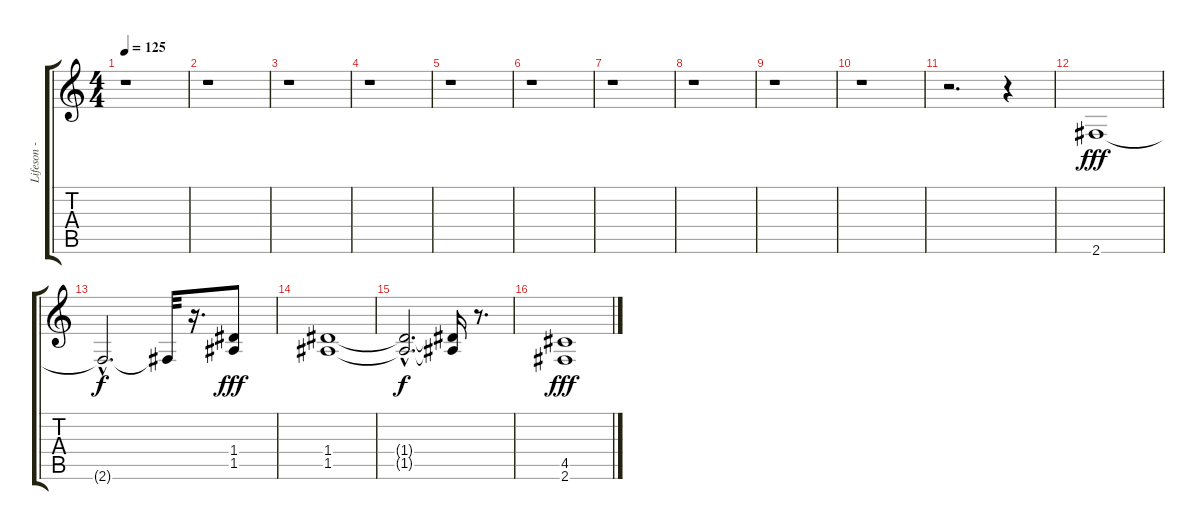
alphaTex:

\track ("Lifeson - Guitarra1" "Lifeson - ") {instrument acousticguitarsteel}
\staff {score tabs}
\tuning (E4 B3 G3 D3 A2 E2) {hide}
\ts (4 4)
\tempo 125
\clef g2
\ks c
r.1{dy fff instrument acousticguitarsteel} |
r.1 |
r.1 |
r.1 |
r.1 |
r.1 |
r.1 |
r.1 |
r.1 |
r.1 |
r.2{d} r.4 |
2.6.1 |
2.6{hac t}.2{d dy f} 2.6{t}.32 r.16{d} (1.4 1.5).8{dy fff} |
(1.4 1.5).1 |
(1.4{hac t} 1.5{hac t}).2{d dy f} (1.4{t} 1.5{t}).16 r.8{d} |
(4.5 2.6).1{dy fff}
